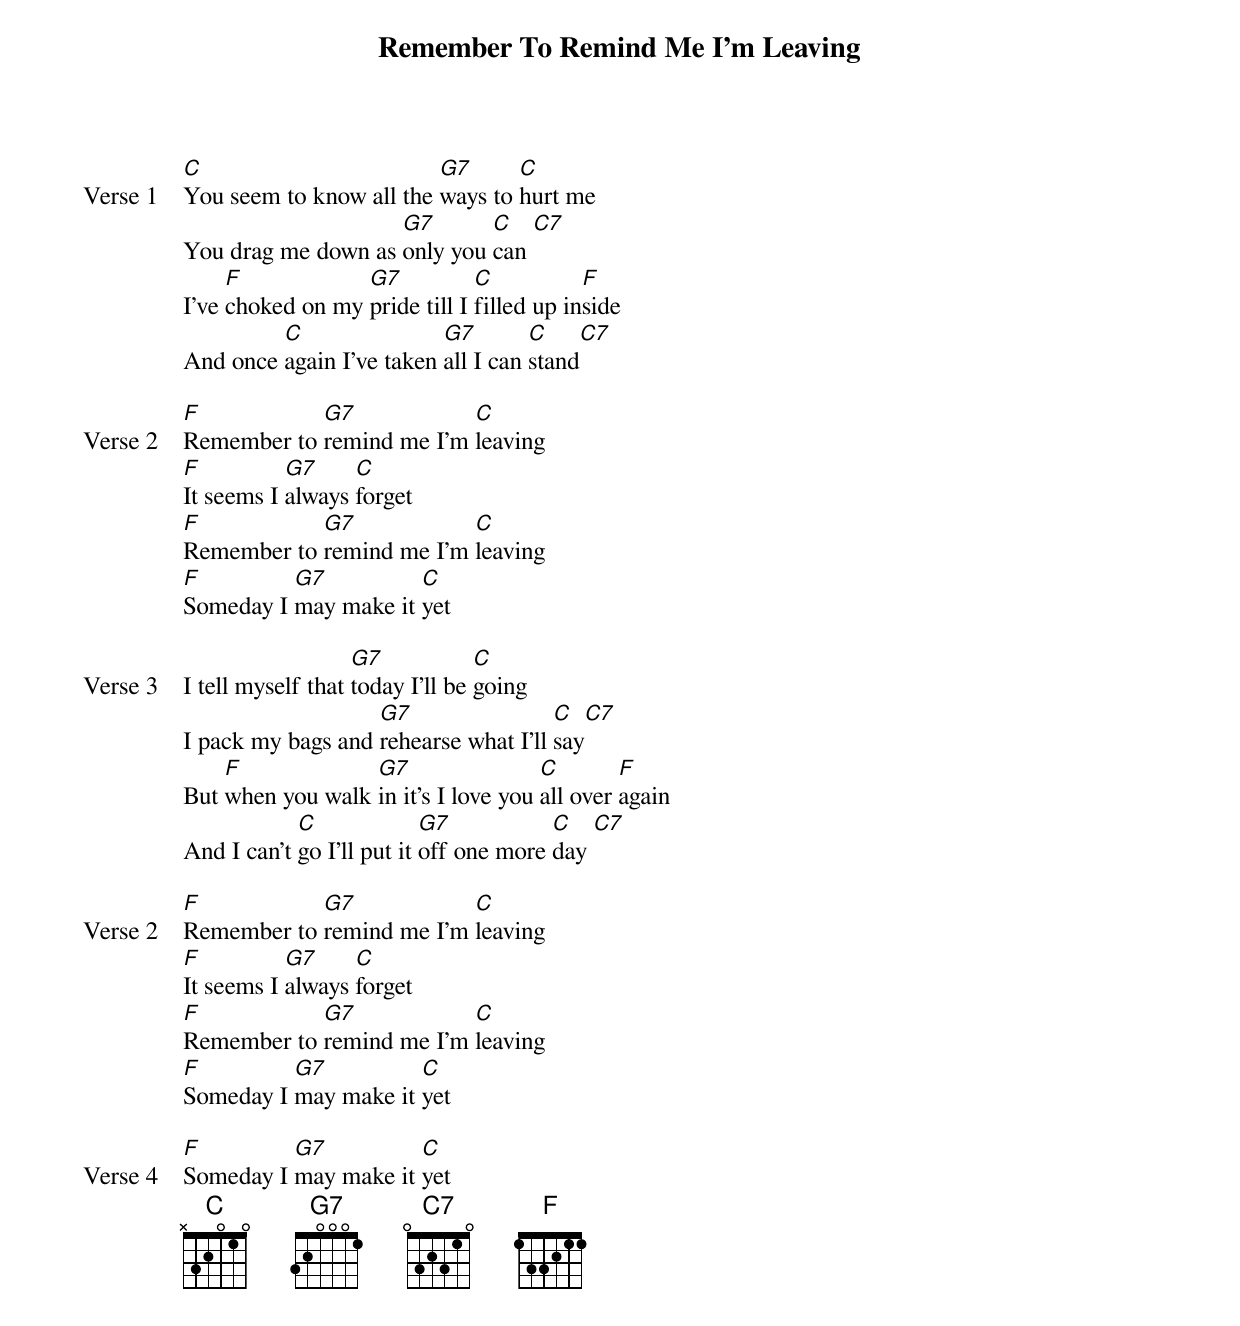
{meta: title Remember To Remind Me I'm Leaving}
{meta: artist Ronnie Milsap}
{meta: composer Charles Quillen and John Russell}
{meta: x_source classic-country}
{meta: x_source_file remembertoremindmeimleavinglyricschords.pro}
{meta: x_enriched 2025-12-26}

{start_of_verse: Verse 1}
[C]You seem to know all the [G7]ways to [C]hurt me
You drag me down as [G7]only you [C]can [C7]
I've [F]choked on my [G7]pride till I [C]filled up in[F]side
And once [C]again I've taken [G7]all I can [C]stand[C7]
{end_of_verse}

{start_of_verse: Verse 2}
[F]Remember to [G7]remind me I'm [C]leaving
[F]It seems I [G7]always [C]forget
[F]Remember to [G7]remind me I'm [C]leaving
[F]Someday I [G7]may make it [C]yet
{end_of_verse}

{start_of_verse: Verse 3}
I tell myself that [G7]today I'll be [C]going
I pack my bags and [G7]rehearse what I'll [C]say[C7]
But [F]when you walk [G7]in it's I love you [C]all over [F]again
And I can't [C]go I'll put it [G7]off one more [C]day [C7]
{end_of_verse}

{start_of_verse: Verse 2}
[F]Remember to [G7]remind me I'm [C]leaving
[F]It seems I [G7]always [C]forget
[F]Remember to [G7]remind me I'm [C]leaving
[F]Someday I [G7]may make it [C]yet
{end_of_verse}

{start_of_verse: Verse 4}
[F]Someday I [G7]may make it [C]yet
{end_of_verse}
